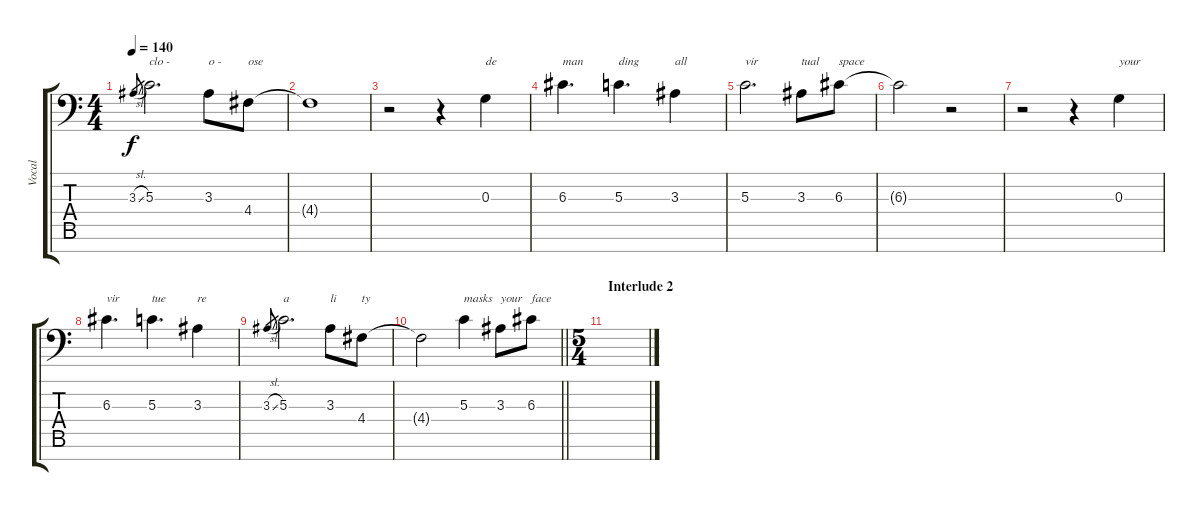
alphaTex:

\track ("Vocal" "Vocal") {instrument tenorsax}
\staff {score tabs}
\tuning (E4 B3 G3 D3 A2 E2 C-1) {hide}
\ts (4 4)
\tempo 140
\clef f4
\ks c
3.3{sl}.8{gr dy f} 5.3.2{d txt "clo -"} 3.3.8{txt "o -"} 4.4.8{txt "ose"} |
4.4{t}.1 |
r.2 r.4 0.3.4{txt "de"} |
6.3.4{d txt "man"} 5.3.4{d txt "ding"} 3.3.4{txt "all"} |
5.3.2{d txt "vir"} 3.3.8{txt "tual"} 6.3.8{txt "space"} |
6.3{t}.2 r.2 |
r.2 r.4 0.3.4{txt "your"} |
6.3.4{d txt "vir"} 5.3.4{d txt "tue"} 3.3.4{txt "re"} |
3.3{sl}.8{gr} 5.3.2{d txt "a"} 3.3.8{txt "li"} 4.4.8{txt "ty"} |
\barLineRight lightlight
4.4{t}.2 5.3.4{txt "masks"} 3.3.8{txt "your"} 6.3.8{txt "face"} |
\ts (5 4)
\section ("" "Interlude 2")
